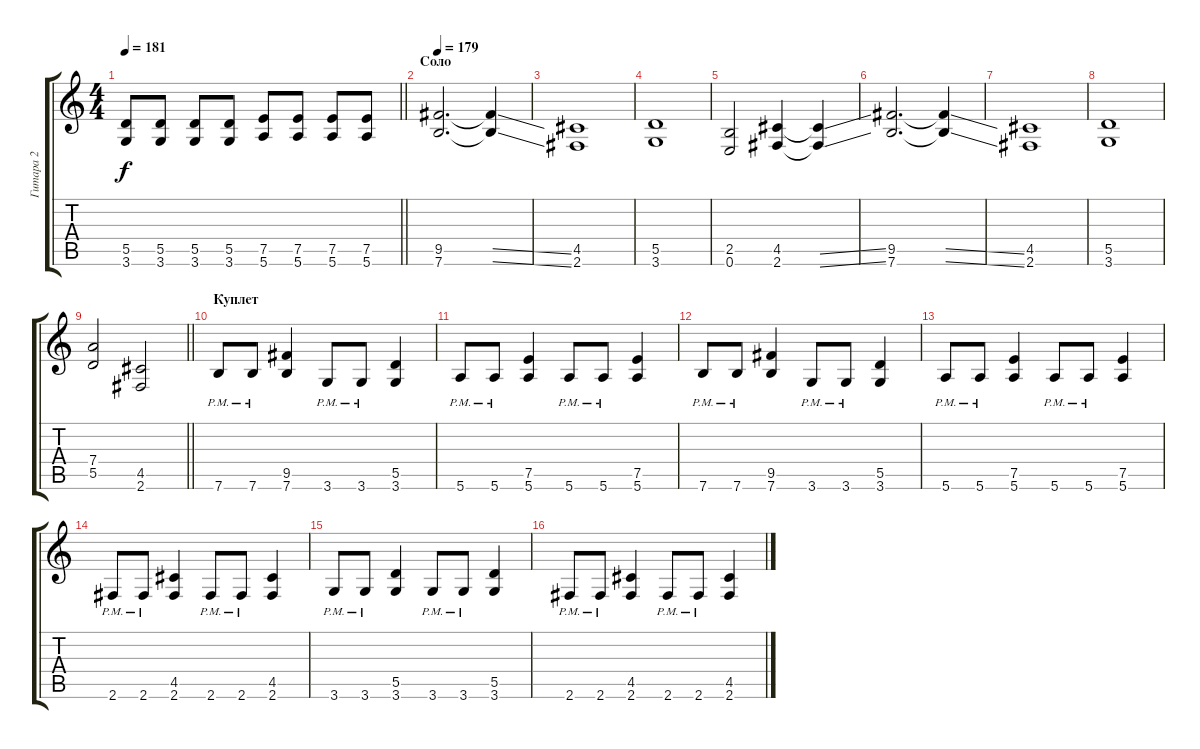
\track ("Гитара 2" "Гитара 2") {instrument overdrivenguitar}
\staff {score tabs}
\tuning (E4 B3 G3 D3 A2 E2) {hide}
\ts (4 4)
\tempo 181
\clef g2
\barLineRight lightlight
\ks c
(5.5 3.6).8{dy f} (5.5 3.6).8 (5.5 3.6).8 (5.5 3.6).8 (7.5 5.6).8 (7.5 5.6).8 (7.5 5.6).8 (7.5 5.6).8 |
\section ("" "Соло")
\tempo 179
(9.5 7.6).2{d} (9.5{ss t} 7.6{ss t}).4 |
(4.5 2.6).1 |
(5.5 3.6).1 |
(2.5 0.6).2 (4.5 2.6).4 (4.5{ss t} 2.6{ss t}).4 |
(9.5 7.6).2{d} (9.5{ss t} 7.6{ss t}).4 |
(4.5 2.6).1 |
(5.5 3.6).1 |
\barLineRight lightlight
(7.4 5.5).2 (4.5 2.6).2 |
\section ("" "Куплет")
7.6{pm}.8 7.6{pm}.8 (9.5 7.6).4 3.6{pm}.8 3.6{pm}.8 (5.5 3.6).4 |
5.6{pm}.8 5.6{pm}.8 (7.5 5.6).4 5.6{pm}.8 5.6{pm}.8 (7.5 5.6).4 |
7.6{pm}.8 7.6{pm}.8 (9.5 7.6).4 3.6{pm}.8 3.6{pm}.8 (5.5 3.6).4 |
5.6{pm}.8 5.6{pm}.8 (7.5 5.6).4 5.6{pm}.8 5.6{pm}.8 (7.5 5.6).4 |
2.6{pm}.8 2.6{pm}.8 (4.5 2.6).4 2.6{pm}.8 2.6{pm}.8 (4.5 2.6).4 |
3.6{pm}.8 3.6{pm}.8 (5.5 3.6).4 3.6{pm}.8 3.6{pm}.8 (5.5 3.6).4 |
2.6{pm}.8 2.6{pm}.8 (4.5 2.6).4 2.6{pm}.8 2.6{pm}.8 (4.5 2.6).4
